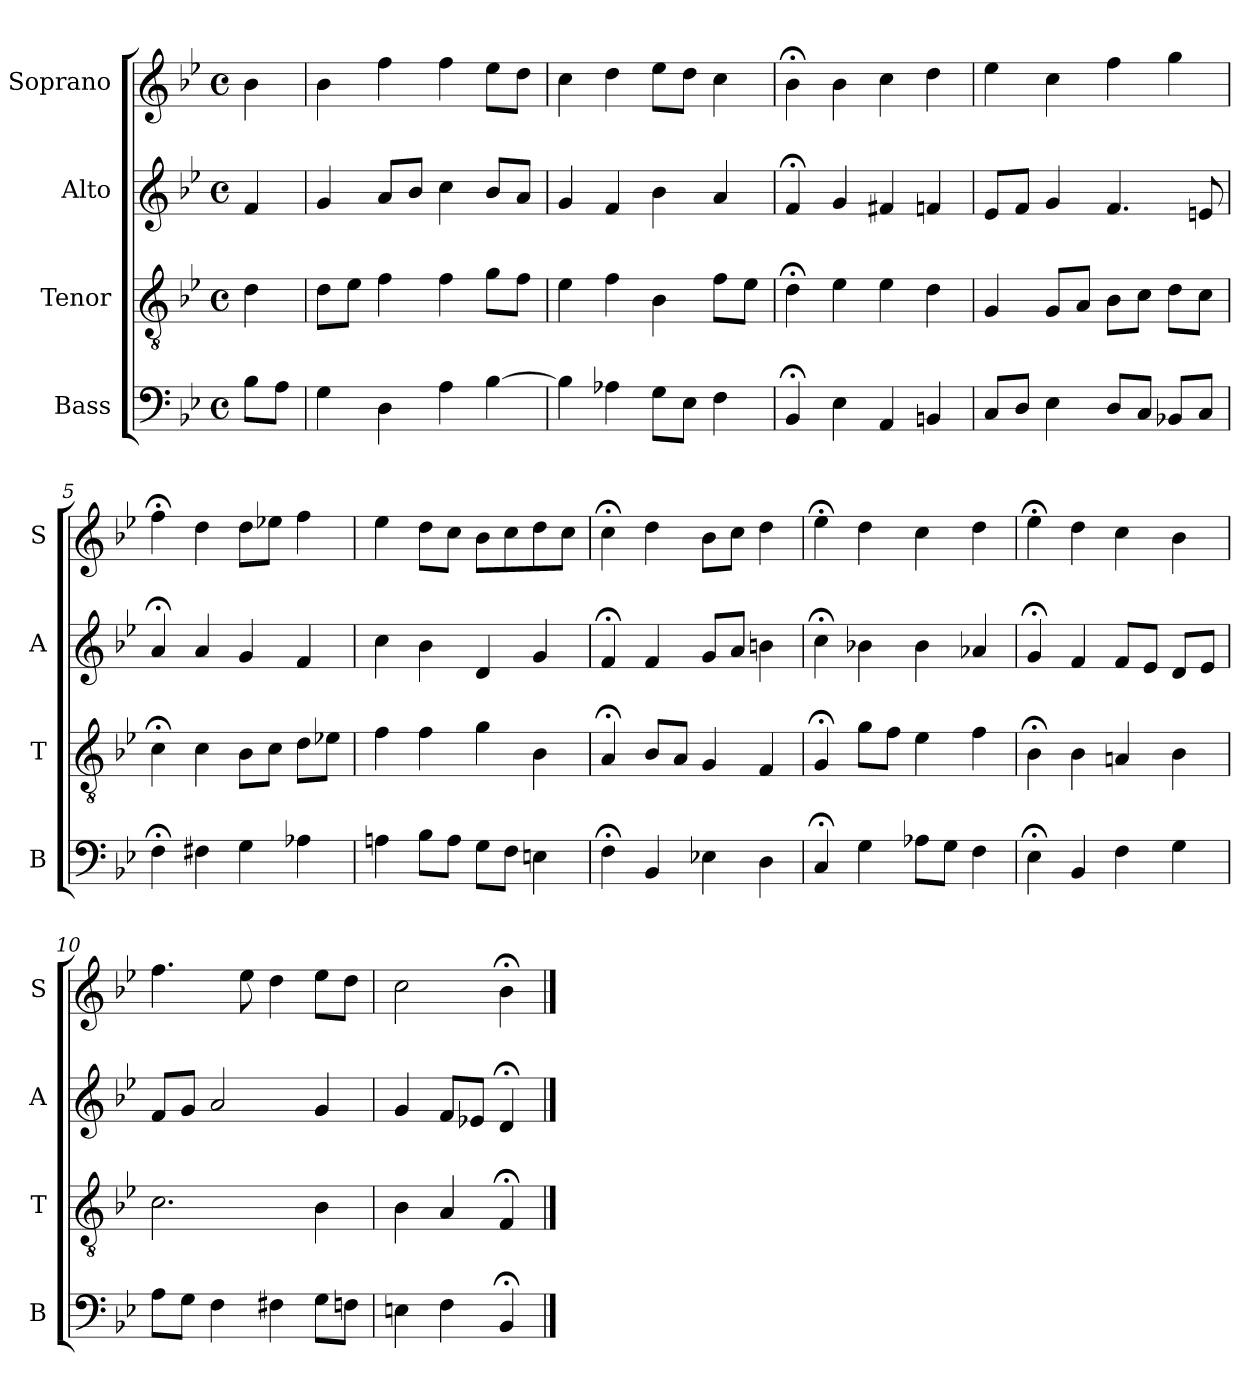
**kern	**kern	**kern	**kern
*part4	*part3	*part2	*part1
*staff4	*staff3	*staff2	*staff1
*I"Bass	*I"Tenor	*I"Alto	*I"Soprano
*I'B	*I'T	*I'A	*I'S
*clefF4	*clefGv2	*clefG2	*clefG2
*k[b-e-]	*k[b-e-]	*k[b-e-]	*k[b-e-]
*B-:	*B-:	*B-:	*B-:
*M4/4	*M4/4	*M4/4	*M4/4
*met(c)	*met(c)	*met(c)	*met(c)
*MM100	*MM100	*MM100	*MM100
=	=	=	=
8B-L	4d	4f	4b-
8AJ	.	.	.
=1	=1	=1	=1
4G	8dL	4g	4b-
.	8e-J	.	.
4D	4f	8aL	4ff
.	.	8b-J	.
4A	4f	4cc	4ff
[4B-	8gL	8b-L	8ee-L
.	8fJ	8aJ	8ddJ
=2	=2	=2	=2
4B-]	4e-	4g	4cc
4A-X	4fi	4fi	4dd
8GL	4B-i	4b-i	8ee-L
8E-J	.	.	8ddJ
4F	8fL	4a	4cc
.	8e-J	.	.
=3	=3	=3	=3
4BB-;<	4d;<	4f;<	4b-;<
4E-	4e-	4g	4b-
4AA	4e-	4f#X	4cc
4BBn	4d	4fn	4dd
=4	=4	=4	=4
8CL	4G	8e-L	4ee-
8DJ	.	8fJ	.
4E-	8GL	4g	4cc
.	8AJ	.	.
8DL	8B-L	4.f	4ff
8CJ	8cJ	.	.
8BB-XL	8dL	.	4gg
8CJ	8cJ	8en	.
=5	=5	=5	=5
4F;<	4c;<	4a;<	4ff;<
4F#X	4c	4a	4dd
4G	8B-L	4g	8ddL
.	8cJ	.	8ee-XJ
4A-X	8dL	4f	4ff
.	8e-XJ	.	.
=6	=6	=6	=6
4An	4f	4cc	4ee-
8B-L	4f	4b-	8ddL
8AJ	.	.	8ccJ
8GL	4g	4d	8b-L
8FJ	.	.	8cc
4En	4B-	4g	8dd
.	.	.	8ccJ
=7	=7	=7	=7
4F;<	4A;<	4f;<	4cc;<
4BB-	8B-L	4f	4dd
.	8AJ	.	.
4E-X	4G	8gL	8b-L
.	.	8aJ	8ccJ
4D	4F	4bn	4dd
=8	=8	=8	=8
4C;<	4G;<	4cc;<	4ee-;<
4G	8gL	4b-X	4dd
.	8fJ	.	.
8A-XL	4e-	4b-	4cc
8GJ	.	.	.
4F	4f	4a-X	4dd
=9	=9	=9	=9
4E-;<	4B-;<	4g;<	4ee-;<
4BB-	4B-	4f	4dd
4F	4An	8fL	4cc
.	.	8e-J	.
4G	4B-	8dL	4b-
.	.	8e-J	.
=10	=10	=10	=10
8AL	2.c	8fL	4.ff
8GJ	.	8gJ	.
4F	.	2a	.
.	.	.	8ee-
4F#X	.	.	4dd
8GL	4B-	4g	8ee-L
8FnJ	.	.	8ddJ
=11	=11	=11	=11
4En	4B-	4g	2cc
4F	4A	8fL	.
.	.	8e-XJ	.
4BB-;<	4F;<	4d;<	4b-;<
==	==	==	==
*-	*-	*-	*-
